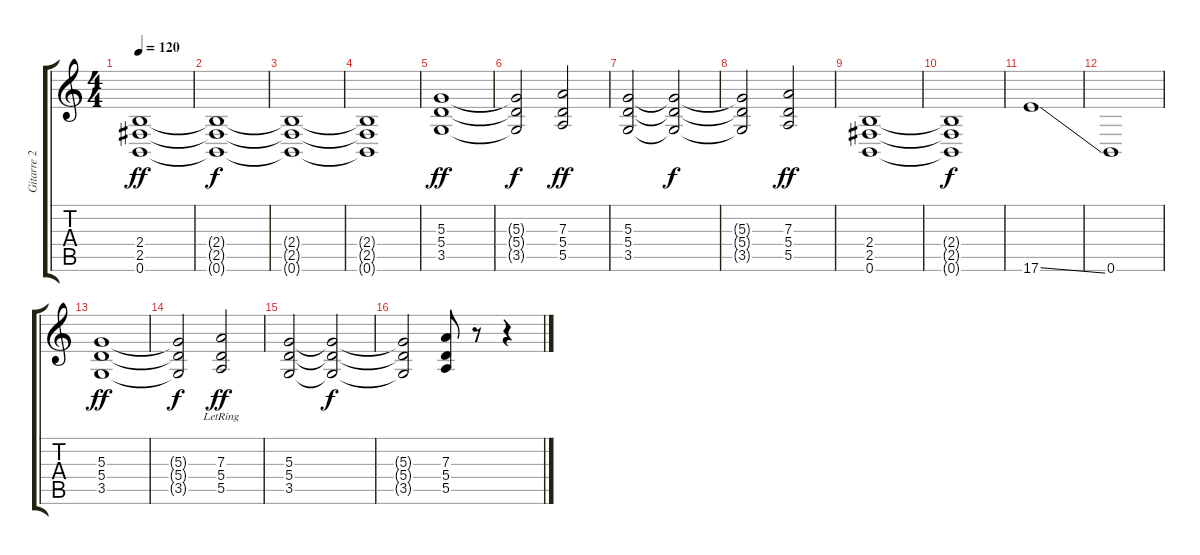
\track ("Gitarre 2" "Gitarre 2") {instrument distortionguitar}
\staff {score tabs}
\tuning (B3 Gb3 D3 A2 E2 B1) {hide}
\ts (4 4)
\tempo 120
\clef g2
\ks c
(2.4 2.5 0.6).1{dy ff instrument distortionguitar} |
(2.4{t} 2.5{t} 0.6{t}).1{dy f} |
(2.4{t} 2.5{t} 0.6{t}).1 |
(2.4{t} 2.5{t} 0.6{t}).1 |
(5.3 5.4 3.5).1{dy ff} |
(5.3{t} 5.4{t} 3.5{t}).2{dy f} (7.3 5.4 5.5).2{dy ff} |
(5.3 5.4 3.5).2 (5.3{t} 5.4{t} 3.5{t}).2{dy f} |
(5.3{t} 5.4{t} 3.5{t}).2 (7.3 5.4 5.5).2{dy ff} |
(2.4 2.5 0.6).1 |
(2.4{t} 2.5{t} 0.6{t}).1{dy f} |
17.6{ss}.1 |
0.6.1 |
(5.3 5.4 3.5).1{dy ff} |
(5.3{t} 5.4{t} 3.5{t}).2{dy f} (7.3 5.4 5.5{lr}).2{dy ff} |
(5.3 5.4 3.5).2 (5.3{t} 5.4{t} 3.5{t}).2{dy f} |
(5.3{t} 5.4{t} 3.5{t}).2 (7.3 5.4 5.5).8 r.8 r.4
